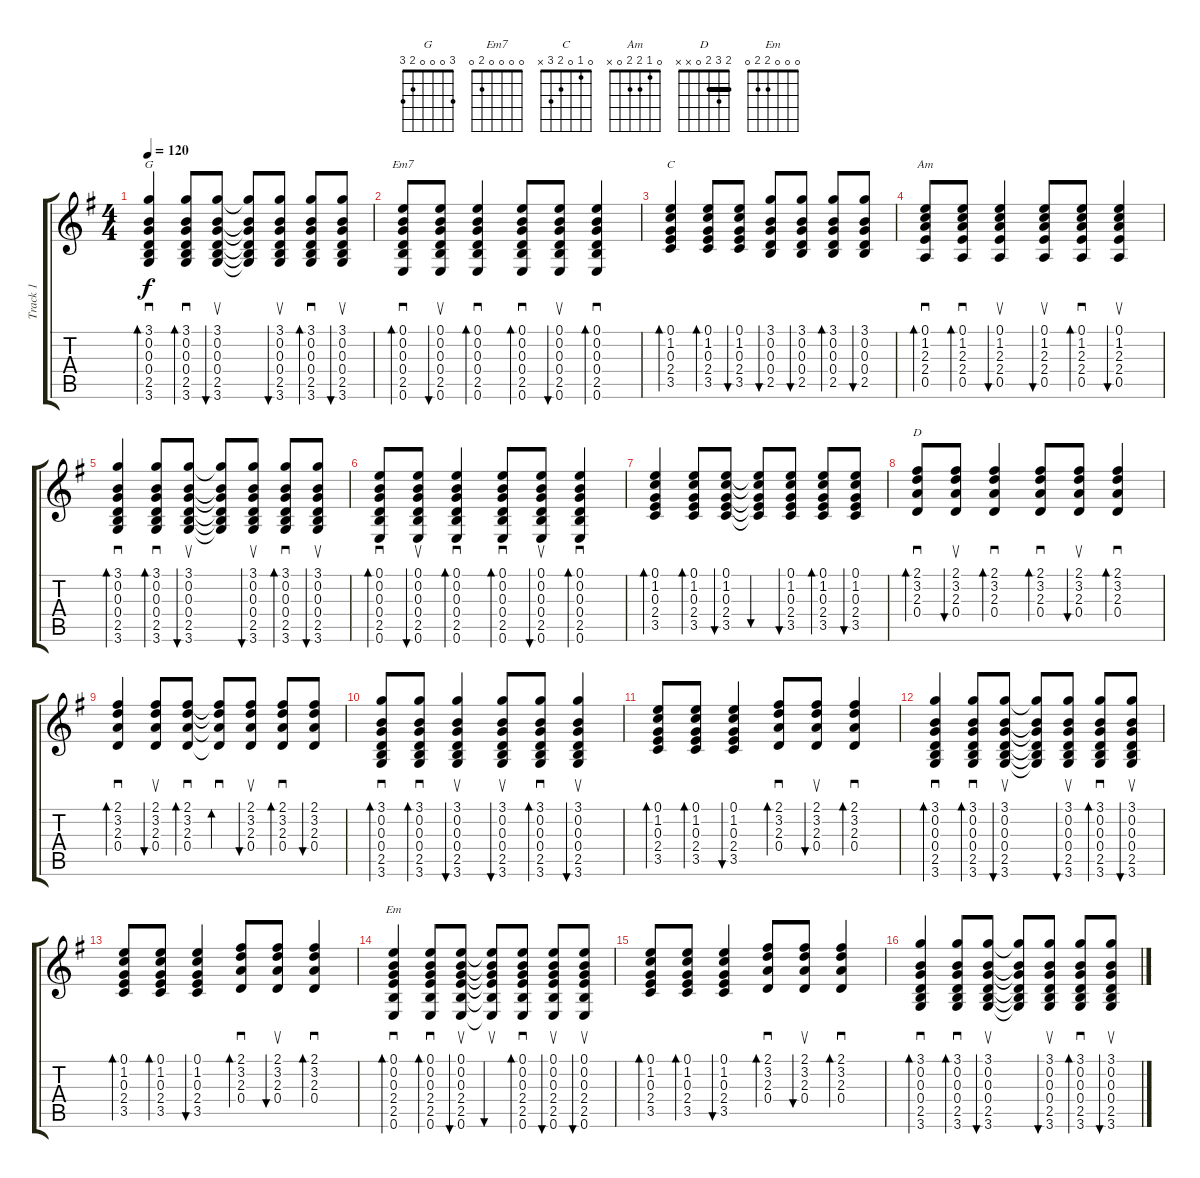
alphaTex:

\track ("Track 1" "Track 1") {instrument acousticguitarsteel}
\staff {score tabs}
\tuning (E4 B3 G3 D3 A2 E2) {hide}
\chord ("G" 3 0 0 0 2 3)
\chord ("Em7" 0 0 0 0 2 0)
\chord ("C" 0 1 0 2 3 x)
\chord ("Am" 0 1 2 2 0 x)
\chord ("D" 2 3 2 0 x x) {barre 2}
\chord ("Em" 0 0 0 2 2 0)
\ts (4 4)
\tempo 120
\clef g2
\ks g
(3.1 0.2 0.3 0.4 2.5 3.6).4{sd bd 60 ch "G" dy f} (3.1 0.2 0.3 0.4 2.5 3.6).8{sd bd 60} (3.1 0.2 0.3 0.4 2.5 3.6).8{su bu 60} (3.1{t} 0.2{t} 0.3{t} 0.4{t} 2.5{t} 3.6{t}).8 (3.1 0.2 0.3 0.4 2.5 3.6).8{su bu 60} (3.1 0.2 0.3 0.4 2.5 3.6).8{sd bd 60} (3.1 0.2 0.3 0.4 2.5 3.6).8{su bu 60} |
(0.1 0.2 0.3 0.4 2.5 0.6).8{sd bd 60 ch "Em7"} (0.1 0.2 0.3 0.4 2.5 0.6).8{su bu 60} (0.1 0.2 0.3 0.4 2.5 0.6).4{sd bd 60} (0.1 0.2 0.3 0.4 2.5 0.6).8{sd bd 60} (0.1 0.2 0.3 0.4 2.5 0.6).8{su bu 60} (0.1 0.2 0.3 0.4 2.5 0.6).4{sd bd 60} |
(0.1 1.2 0.3 2.4 3.5).4{bd 60 ch "C"} (0.1 1.2 0.3 2.4 3.5).8{bd 60} (0.1 1.2 0.3 2.4 3.5).8{bu 60} (3.1 0.2 0.3 0.4 2.5).8{bu 60} (3.1 0.2 0.3 0.4 2.5).8{bu 60} (3.1 0.2 0.3 0.4 2.5).8{bd 60} (3.1 0.2 0.3 0.4 2.5).8{bu 60} |
(0.1 1.2 2.3 2.4 0.5).8{sd bd 60 ch "Am"} (0.1 1.2 2.3 2.4 0.5).8{sd bd 60} (0.1 1.2 2.3 2.4 0.5).4{su bu 60} (0.1 1.2 2.3 2.4 0.5).8{su bu 60} (0.1 1.2 2.3 2.4 0.5).8{sd bd 60} (0.1 1.2 2.3 2.4 0.5).4{su bu 60} |
(3.1 0.2 0.3 0.4 2.5 3.6).4{sd bd 60} (3.1 0.2 0.3 0.4 2.5 3.6).8{sd bd 60} (3.1 0.2 0.3 0.4 2.5 3.6).8{su bu 60} (3.1{t} 0.2{t} 0.3{t} 0.4{t} 2.5{t} 3.6{t}).8 (3.1 0.2 0.3 0.4 2.5 3.6).8{su bu 60} (3.1 0.2 0.3 0.4 2.5 3.6).8{sd bd 60} (3.1 0.2 0.3 0.4 2.5 3.6).8{su bu 60} |
(0.1 0.2 0.3 0.4 2.5 0.6).8{sd bd 60} (0.1 0.2 0.3 0.4 2.5 0.6).8{su bu 60} (0.1 0.2 0.3 0.4 2.5 0.6).4{sd bd 60} (0.1 0.2 0.3 0.4 2.5 0.6).8{sd bd 60} (0.1 0.2 0.3 0.4 2.5 0.6).8{su bu 60} (0.1 0.2 0.3 0.4 2.5 0.6).4{sd bd 60} |
(0.1 1.2 0.3 2.4 3.5).4{bd 60} (0.1 1.2 0.3 2.4 3.5).8{bd 60} (0.1 1.2 0.3 2.4 3.5).8{bu 60} (0.1{t} 1.2{t} 0.3{t} 2.4{t} 3.5{t}).8{bu 60} (0.1 1.2 0.3 2.4 3.5).8{bu 60} (0.1 1.2 0.3 2.4 3.5).8{bd 60} (0.1 1.2 0.3 2.4 3.5).8{bu 60} |
(2.1 3.2 2.3 0.4).8{sd bd 60 ch "D"} (2.1 3.2 2.3 0.4).8{su bu 60} (2.1 3.2 2.3 0.4).4{sd bd 60} (2.1 3.2 2.3 0.4).8{sd bd 60} (2.1 3.2 2.3 0.4).8{su bu 60} (2.1 3.2 2.3 0.4).4{sd bd 60} |
(2.1 3.2 2.3 0.4).4{sd bd 60} (2.1 3.2 2.3 0.4).8{su bu 60} (2.1 3.2 2.3 0.4).8{sd bd 60} (2.1{t} 3.2{t} 2.3{t} 0.4{t}).8{sd bd 60} (2.1 3.2 2.3 0.4).8{su bu 60} (2.1 3.2 2.3 0.4).8{sd bd 60} (2.1 3.2 2.3 0.4).8{bu 60} |
(3.1 0.2 0.3 0.4 2.5 3.6).8{sd bd 60} (3.1 0.2 0.3 0.4 2.5 3.6).8{sd bd 60} (3.1 0.2 0.3 0.4 2.5 3.6).4{su bu 60} (3.1 0.2 0.3 0.4 2.5 3.6).8{su bu 60} (3.1 0.2 0.3 0.4 2.5 3.6).8{sd bd 60} (3.1 0.2 0.3 0.4 2.5 3.6).4{su bu 60} |
(0.1 1.2 0.3 2.4 3.5).8{bd 60} (0.1 1.2 0.3 2.4 3.5).8{bd 60} (0.1 1.2 0.3 2.4 3.5).4{bu 60} (2.1 3.2 2.3 0.4).8{sd bd 60} (2.1 3.2 2.3 0.4).8{su bu 60} (2.1 3.2 2.3 0.4).4{sd bd 60} |
(3.1 0.2 0.3 0.4 2.5 3.6).4{sd bd 60} (3.1 0.2 0.3 0.4 2.5 3.6).8{sd bd 60} (3.1 0.2 0.3 0.4 2.5 3.6).8{su bu 60} (3.1{t} 0.2{t} 0.3{t} 0.4{t} 2.5{t} 3.6{t}).8 (3.1 0.2 0.3 0.4 2.5 3.6).8{su bu 60} (3.1 0.2 0.3 0.4 2.5 3.6).8{sd bd 60} (3.1 0.2 0.3 0.4 2.5 3.6).8{su bu 60} |
(0.1 1.2 0.3 2.4 3.5).8{bd 60} (0.1 1.2 0.3 2.4 3.5).8{bd 60} (0.1 1.2 0.3 2.4 3.5).4{bu 60} (2.1 3.2 2.3 0.4).8{sd bd 60} (2.1 3.2 2.3 0.4).8{su bu 60} (2.1 3.2 2.3 0.4).4{sd bd 60} |
(0.1 0.2 0.3 2.4 2.5 0.6).4{sd bd 60 ch "Em"} (0.1 0.2 0.3 2.4 2.5 0.6).8{sd bd 60} (0.1 0.2 0.3 2.4 2.5 0.6).8{su bu 60} (0.1{t} 0.2{t} 0.3{t} 2.4{t} 2.5{t} 0.6{t}).8{su bu 60} (0.1 0.2 0.3 2.4 2.5 0.6).8{sd bd 60} (0.1 0.2 0.3 2.4 2.5 0.6).8{su bu 60} (0.1 0.2 0.3 2.4 2.5 0.6).8{su bu 60} |
(0.1 1.2 0.3 2.4 3.5).8{bd 60} (0.1 1.2 0.3 2.4 3.5).8{bd 60} (0.1 1.2 0.3 2.4 3.5).4{bu 60} (2.1 3.2 2.3 0.4).8{sd bd 60} (2.1 3.2 2.3 0.4).8{su bu 60} (2.1 3.2 2.3 0.4).4{sd bd 60} |
(3.1 0.2 0.3 0.4 2.5 3.6).4{sd bd 60} (3.1 0.2 0.3 0.4 2.5 3.6).8{sd bd 60} (3.1 0.2 0.3 0.4 2.5 3.6).8{su bu 60} (3.1{t} 0.2{t} 0.3{t} 0.4{t} 2.5{t} 3.6{t}).8 (3.1 0.2 0.3 0.4 2.5 3.6).8{su bu 60} (3.1 0.2 0.3 0.4 2.5 3.6).8{sd bd 60} (3.1 0.2 0.3 0.4 2.5 3.6).8{su bu 60}
